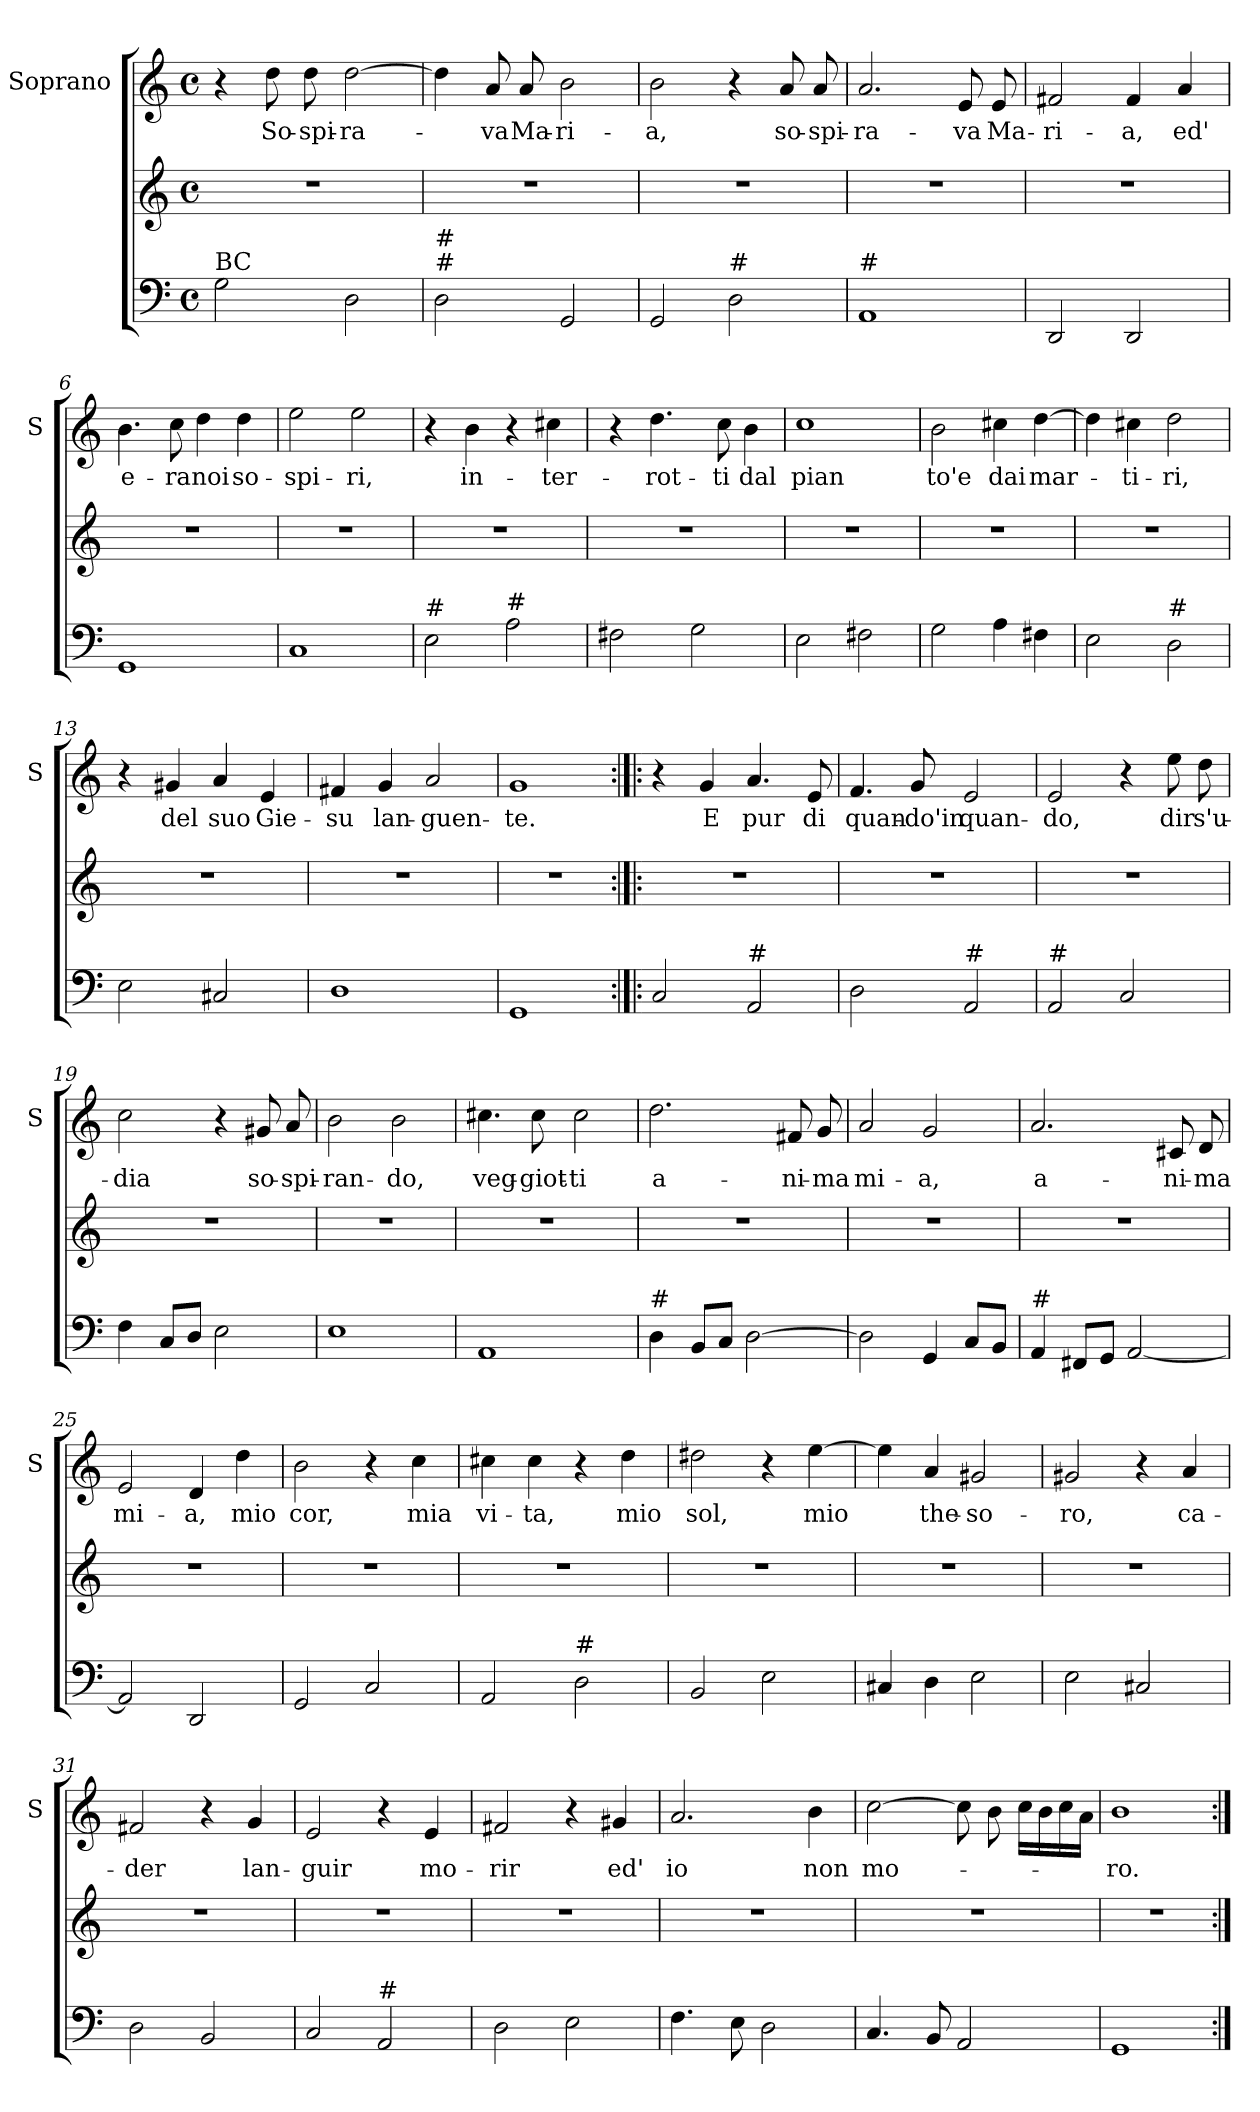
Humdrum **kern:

**kern	**kern	**kern	**text
*part2	*part2	*part1	*part1
*staff3	*staff2	*staff1	*staff1
*	*	*I"Soprano	*
*	*	*I'S	*
*clefF4	*clefG2	*clefG2	*
*k[]	*k[]	*k[]	*
*C:	*C:	*C:	*
*M4/4	*M4/4	*M4/4	*
*met(c)	*met(c)	*met(c)	*
=1	=1	=1	=1
!LO:TX:a:t=BC	!	!	!
2G\	1r	4r	.
!	!	!	!LO:LY:b
.	.	8dd\	So-
!	!	!	!LO:LY:b
.	.	8dd\	-spi-
!	!	!	!LO:LY:b
2D\	.	[2dd\	-ra-
=2	=2	=2	=2
!LO:TX:a:t=#	!	!	!
!LO:TX:a:t=#	!	!	!
2D\	1r	4dd\]	.
!	!	!	!LO:LY:b
.	.	8a/	-va
!	!	!	!LO:LY:b
.	.	8a/	Ma-
!	!	!	!LO:LY:b
2GG/	.	2b\	-ri-
=3	=3	=3	=3
!	!	!	!LO:LY:b
2GG/	1r	2b\	-a,
!LO:TX:a:t=#	!	!	!
2D\	.	4r	.
!	!	!	!LO:LY:b
.	.	8a/	so-
!	!	!	!LO:LY:b
.	.	8a/	-spi-
=4	=4	=4	=4
!LO:TX:a:t=#	!	!	!
!	!	!	!LO:LY:b
1AA	1r	2.a/	-ra-
!	!	!	!LO:LY:b
.	.	8e/	-va
!	!	!	!LO:LY:b
.	.	8e/	Ma-
=5	=5	=5	=5
!	!	!	!LO:LY:b
2DD/	1r	2f#X/	-ri-
!	!	!	!LO:LY:b
2DD/	.	4f#/	-a,
!	!	!	!LO:LY:b
.	.	4a/	ed'
!!LO:LB:g=z
=6	=6	=6	=6
!	!	!	!LO:LY:b
1GG	1r	4.b\	e-
!	!	!	!LO:LY:b
.	.	8cc\	-ra
!	!	!	!LO:LY:b
.	.	4dd\	noi
!	!	!	!LO:LY:b
.	.	4dd\	so-
=7	=7	=7	=7
!	!	!	!LO:LY:b
1C	1r	2ee\	-spi-
!	!	!	!LO:LY:b
.	.	2ee\	-ri,
=8	=8	=8	=8
!LO:TX:a:t=#	!	!	!
2E\	1r	4r	.
!	!	!	!LO:LY:b
.	.	4b\	in-
!LO:TX:a:t=#	!	!	!
2A\	.	4r	.
!	!	!	!LO:LY:b
.	.	4cc#X\	-ter-
=9	=9	=9	=9
2F#X\	1r	4r	.
!	!	!	!LO:LY:b
.	.	4.dd\	-rot-
2G\	.	.	.
!	!	!	!LO:LY:b
.	.	8cc\	-ti
!	!	!	!LO:LY:b
.	.	4b\	dal
=10	=10	=10	=10
!	!	!	!LO:LY:b
2E\	1r	1cc	pian
2F#X\	.	.	.
!!LO:LB:g=z
=11	=11	=11	=11
!	!	!	!LO:LY:b
2G\	1r	2b\	to'e
!	!	!	!LO:LY:b
4A\	.	4cc#X\	dai
!	!	!	!LO:LY:b
4F#X\	.	[4dd\	mar-
=12	=12	=12	=12
2E\	1r	4dd\]	.
!	!	!	!LO:LY:b
.	.	4cc#X\	-ti-
!LO:TX:a:t=#	!	!	!
!	!	!	!LO:LY:b
2D\	.	2dd\	-ri,
=13	=13	=13	=13
2E\	1r	4r	.
!	!	!	!LO:LY:b
.	.	4g#X/	del
!	!	!	!LO:LY:b
2C#X/	.	4a/	suo
!	!	!	!LO:LY:b
.	.	4e/	Gie-
=14	=14	=14	=14
!	!	!	!LO:LY:b
1D	1r	4f#X/	-su
!	!	!	!LO:LY:b
.	.	4g/	lan-
!	!	!	!LO:LY:b
.	.	2a/	-guen-
=15	=15	=15	=15
!	!	!	!LO:LY:b
1GG	1r	1g	-te.
!!LO:PB:g=z
=16:|!|:	=16:|!|:	=16:|!|:	=16:|!|:
2C/	1r	4r	.
!	!	!	!LO:LY:b
.	.	4g/	E
!LO:TX:a:t=#	!	!	!
!	!	!	!LO:LY:b
2AA/	.	4.a/	pur
!	!	!	!LO:LY:b
.	.	8e/	di
=17	=17	=17	=17
!	!	!	!LO:LY:b
2D\	1r	4.f/	quan-
!	!	!	!LO:LY:b
.	.	8g/	-do'in
!LO:TX:a:t=#	!	!	!
!	!	!	!LO:LY:b
2AA/	.	2e/	quan-
=18	=18	=18	=18
!LO:TX:a:t=#	!	!	!
!	!	!	!LO:LY:b
2AA/	1r	2e/	-do,
2C/	.	4r	.
!	!	!	!LO:LY:b
.	.	8ee\	dir
!	!	!	!LO:LY:b
.	.	8dd\	s'u-
=19	=19	=19	=19
!	!	!	!LO:LY:b
4F\	1r	2cc\	-dia
8C/L	.	.	.
8D/J	.	.	.
2E\	.	4r	.
!	!	!	!LO:LY:b
.	.	8g#X/	so-
!	!	!	!LO:LY:b
.	.	8a/	-spi-
=20	=20	=20	=20
!	!	!	!LO:LY:b
1E	1r	2b\	-ran-
!	!	!	!LO:LY:b
.	.	2b\	-do,
=21	=21	=21	=21
!	!	!	!LO:LY:b
1AA	1r	4.cc#X\	veg-
!	!	!	!LO:LY:b
.	.	8cc#\	-giot-
!	!	!	!LO:LY:b
.	.	2cc#\	-ti
!!LO:LB:g=z
=22	=22	=22	=22
!LO:TX:a:t=#	!	!	!
!	!	!	!LO:LY:b
4D\	1r	2.dd\	a-
8BB/L	.	.	.
8C/J	.	.	.
[2D\	.	.	.
!	!	!	!LO:LY:b
.	.	8f#X/	-ni-
!	!	!	!LO:LY:b
.	.	8g/	-ma
=23	=23	=23	=23
!	!	!	!LO:LY:b
2D\]	1r	2a/	mi-
!	!	!	!LO:LY:b
4GG/	.	2g/	-a,
8C/L	.	.	.
8BB/J	.	.	.
=24	=24	=24	=24
!LO:TX:a:t=#	!	!	!
!	!	!	!LO:LY:b
4AA/	1r	2.a/	a-
8FF#X/L	.	.	.
8GG/J	.	.	.
[2AA/	.	.	.
!	!	!	!LO:LY:b
.	.	8c#X/	-ni-
!	!	!	!LO:LY:b
.	.	8d/	-ma
=25	=25	=25	=25
!	!	!	!LO:LY:b
2AA/]	1r	2e/	mi-
!	!	!	!LO:LY:b
2DD/	.	4d/	-a,
!	!	!	!LO:LY:b
.	.	4dd\	mio
=26	=26	=26	=26
!	!	!	!LO:LY:b
2GG/	1r	2b\	cor,
2C/	.	4r	.
!	!	!	!LO:LY:b
.	.	4cc\	mia
!!LO:LB:g=z
=27	=27	=27	=27
!	!	!	!LO:LY:b
2AA/	1r	4cc#X\	vi-
!	!	!	!LO:LY:b
.	.	4cc#\	-ta,
!LO:TX:a:t=#	!	!	!
2D\	.	4r	.
!	!	!	!LO:LY:b
.	.	4dd\	mio
=28	=28	=28	=28
!	!	!	!LO:LY:b
2BB/	1r	2dd#X\	sol,
2E\	.	4r	.
!	!	!	!LO:LY:b
.	.	[4ee\	mio
=29	=29	=29	=29
4C#X/	1r	4ee\]	.
!	!	!	!LO:LY:b
4D\	.	4a/	the-
!	!	!	!LO:LY:b
2E\	.	2g#X/	-so-
=30	=30	=30	=30
!	!	!	!LO:LY:b
2E\	1r	2g#X/	-ro,
2C#X/	.	4r	.
!	!	!	!LO:LY:b
.	.	4a/	ca-
=31	=31	=31	=31
!	!	!	!LO:LY:b
2D\	1r	2f#X/	-der
2BB/	.	4r	.
!	!	!	!LO:LY:b
.	.	4g/	lan-
!!LO:LB:g=z
=32	=32	=32	=32
!	!	!	!LO:LY:b
2C/	1r	2e/	-guir
!LO:TX:a:t=#	!	!	!
2AA/	.	4r	.
!	!	!	!LO:LY:b
.	.	4e/	mo-
=33	=33	=33	=33
!	!	!	!LO:LY:b
2D\	1r	2f#X/	-rir
2E\	.	4r	.
!	!	!	!LO:LY:b
.	.	4g#X/	ed'
=34	=34	=34	=34
!	!	!	!LO:LY:b
4.F\	1r	2.a/	io
8E\	.	.	.
2D\	.	.	.
!	!	!	!LO:LY:b
.	.	4b\	non
=35	=35	=35	=35
!	!	!	!LO:LY:b
4.C/	1r	[2cc\	mo-
8BB/	.	.	.
2AA/	.	8cc\]	.
.	.	8b\	.
.	.	16cc\LL	.
.	.	16b\	.
.	.	16cc\	.
.	.	16a\JJ	.
=36	=36	=36	=36
!	!	!	!LO:LY:b
1GG	1r	1b	-ro.
=:|!	=:|!	=:|!	=:|!
*-	*-	*-	*-
